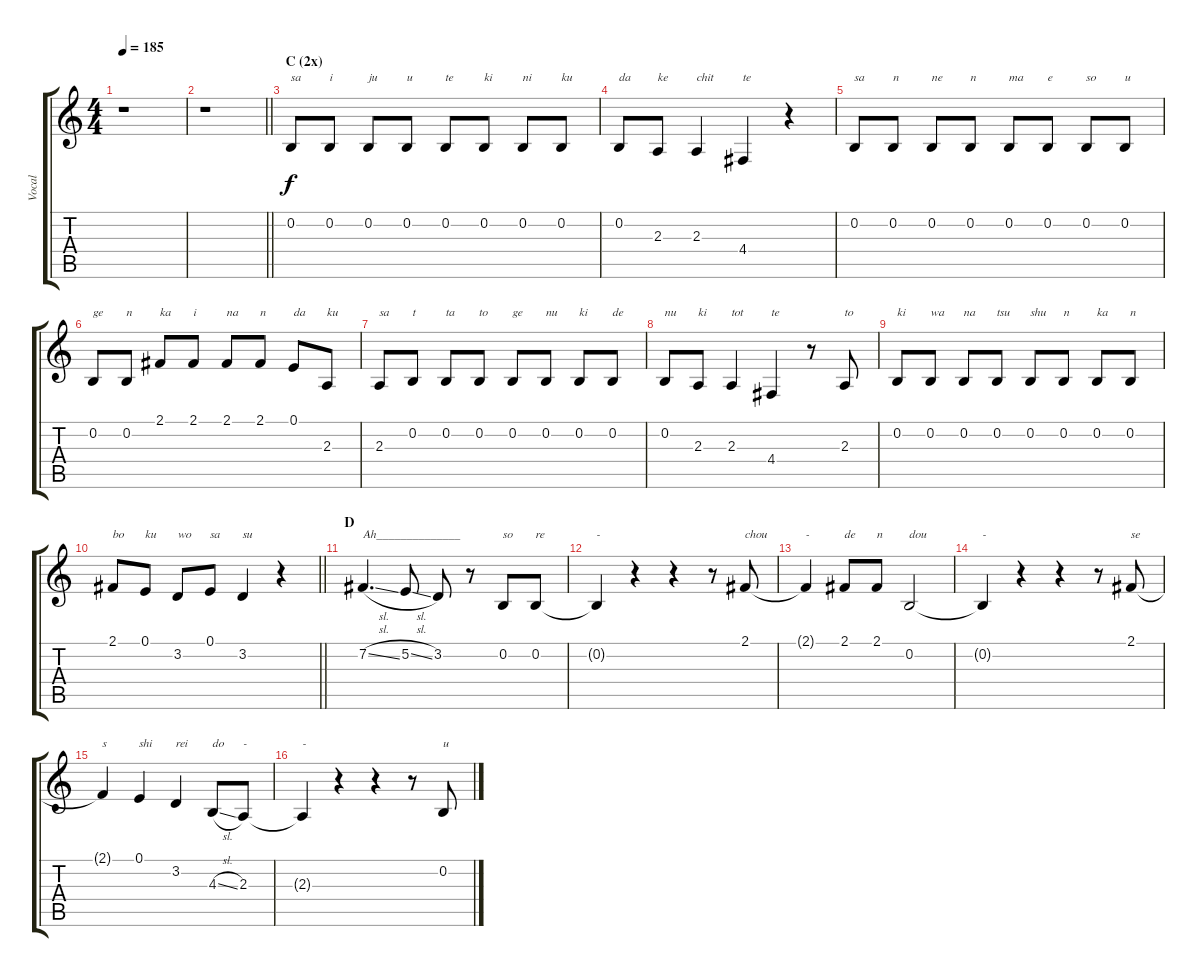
\track ("Vocal" "Vocal") {instrument clarinet}
\staff {score tabs}
\tuning (E4 B3 G3 D3 A2 E2) {hide}
\ts (4 4)
\tempo 185
\clef g2
\ks c
r.1{dy f} |
\barLineRight lightlight
r.1 |
\section ("" "C (2x)")
0.2.8{txt "sa"} 0.2.8{txt "i"} 0.2.8{txt "ju"} 0.2.8{txt "u"} 0.2.8{txt "te"} 0.2.8{txt "ki"} 0.2.8{txt "ni"} 0.2.8{txt "ku"} |
0.2.8{txt "da"} 2.3.8{txt "ke"} 2.3.4{txt "chit"} 4.4.4{txt "te"} r.4 |
0.2.8{txt "sa"} 0.2.8{txt "n"} 0.2.8{txt "ne"} 0.2.8{txt "n"} 0.2.8{txt "ma"} 0.2.8{txt "e"} 0.2.8{txt "so"} 0.2.8{txt "u"} |
0.2.8{txt "ge"} 0.2.8{txt "n"} 2.1.8{txt "ka"} 2.1.8{txt "i"} 2.1.8{txt "na"} 2.1.8{txt "n"} 0.1.8{txt "da"} 2.3.8{txt "ku"} |
2.3.8{txt "sa"} 0.2.8{txt "t"} 0.2.8{txt "ta"} 0.2.8{txt "to"} 0.2.8{txt "ge"} 0.2.8{txt "nu"} 0.2.8{txt "ki"} 0.2.8{txt "de"} |
0.2.8{txt "nu"} 2.3.8{txt "ki"} 2.3.4{txt "tot"} 4.4.4{txt "te"} r.8 2.3.8{txt "to"} |
0.2.8{txt "ki"} 0.2.8{txt "wa"} 0.2.8{txt "na"} 0.2.8{txt "tsu"} 0.2.8{txt "shu"} 0.2.8{txt "n"} 0.2.8{txt "ka"} 0.2.8{txt "n"} |
\barLineRight lightlight
2.1.8{txt "bo"} 0.1.8{txt "ku"} 3.2.8{txt "wo"} 0.1.8{txt "sa"} 3.2.4{txt "su"} r.4 |
\section ("" "D")
7.2{sl}.4{d txt "Ah______________"} 5.2{sl}.8 3.2.8 r.8 0.2.8{txt "so"} 0.2.8{txt "re"} |
0.2{t}.4{txt "-"} r.4 r.4 r.8 2.1.8{txt "chou"} |
2.1{t}.4{txt "-"} 2.1.8{txt "de"} 2.1.8{txt "n"} 0.2.2{txt "dou"} |
0.2{t}.4{txt "-"} r.4 r.4 r.8 2.1.8{txt "se"} |
2.1{t}.4{txt "s"} 0.1.4{txt "shi"} 3.2.4{txt "rei"} 4.3{sl}.8{txt "do"} 2.3.8{txt "-"} |
2.3{t}.4{txt "-"} r.4 r.4 r.8 0.2.8{txt "u"}
